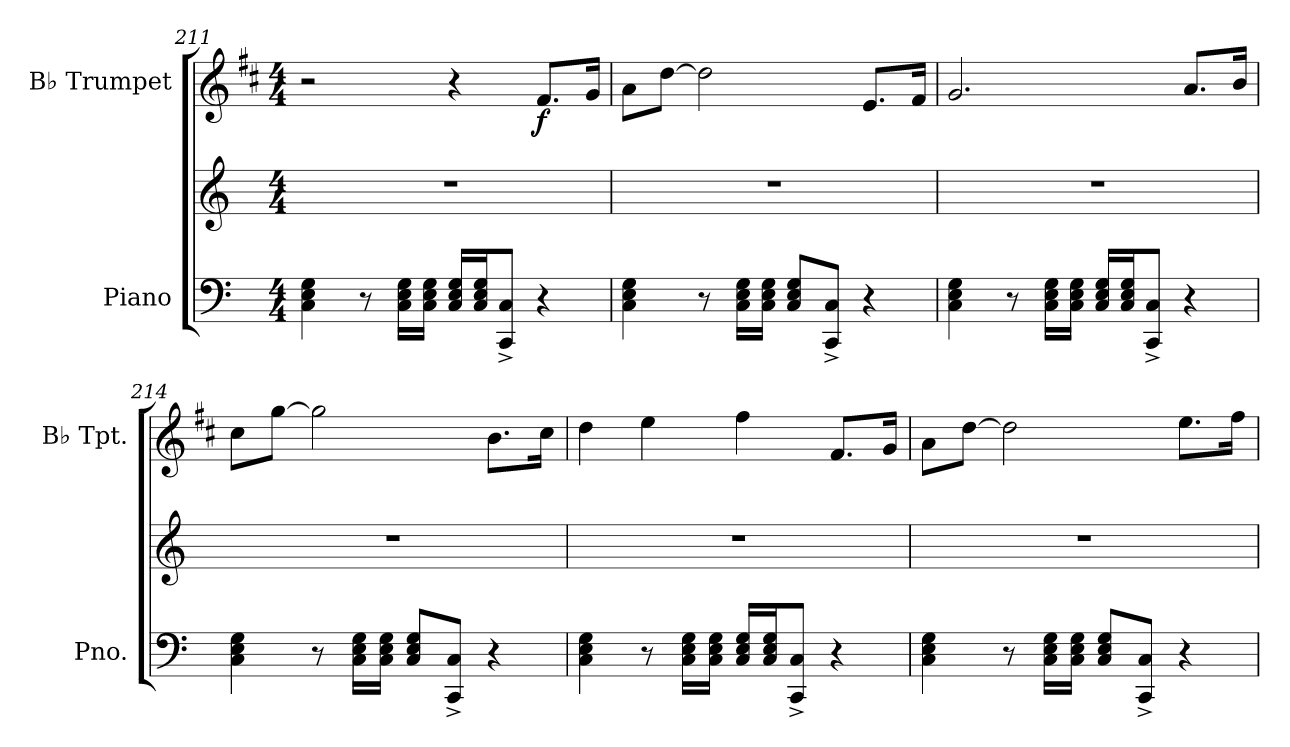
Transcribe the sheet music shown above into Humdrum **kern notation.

**kern	**kern	**kern	**dynam
*part2	*part2	*part1	*part1
*staff3	*staff2	*staff1	*staff1
*I"Piano	*	*I"B♭ Trumpet	*
*I'Pno.	*	*I'B♭ Tpt.	*
*clefF4	*clefG2	*clefG2	*
*	*	*ITrd1c2	*
*k[]	*k[]	*k[]	*
*M4/4	*M4/4	*M4/4	*
=211	=211	=211	=211
4C\ 4E\ 4G\	1r	2r	.
8r	.	.	.
16C\ 16E\ 16G\LL	.	.	.
16C\ 16E\ 16G\JJ	.	.	.
16C/ 16E/ 16G/LL	.	4r	.
16C/ 16E/ 16G/J	.	.	.
8CC/^ 8C/^J	.	.	.
!	!	!	!LO:DY:b
4r	.	8.e/L	f
.	.	16f/Jk	.
=212	=212	=212	=212
4C\ 4E\ 4G\	1r	8g\L	.
.	.	[8cc\J	.
8r	.	2cc\]	.
16C\ 16E\ 16G\LL	.	.	.
16C\ 16E\ 16G\JJ	.	.	.
8C/ 8E/ 8G/L	.	.	.
8CC/^ 8C/^J	.	.	.
4r	.	8.d/L	.
.	.	16e/Jk	.
=213	=213	=213	=213
4C\ 4E\ 4G\	1r	2.f/	.
8r	.	.	.
16C\ 16E\ 16G\LL	.	.	.
16C\ 16E\ 16G\JJ	.	.	.
16C/ 16E/ 16G/LL	.	.	.
16C/ 16E/ 16G/J	.	.	.
8CC/^ 8C/^J	.	.	.
4r	.	8.g/L	.
.	.	16a/Jk	.
!!LO:LB:g=z
=214	=214	=214	=214
4C\ 4E\ 4G\	1r	8b\L	.
.	.	[8ff\J	.
8r	.	2ff\]	.
16C\ 16E\ 16G\LL	.	.	.
16C\ 16E\ 16G\JJ	.	.	.
8C/ 8E/ 8G/L	.	.	.
8CC/^ 8C/^J	.	.	.
4r	.	8.a\L	.
.	.	16b\Jk	.
=215	=215	=215	=215
4C\ 4E\ 4G\	1r	4cc\	.
8r	.	4dd\	.
16C\ 16E\ 16G\LL	.	.	.
16C\ 16E\ 16G\JJ	.	.	.
16C/ 16E/ 16G/LL	.	4ee\	.
16C/ 16E/ 16G/J	.	.	.
8CC/^ 8C/^J	.	.	.
4r	.	8.e/L	.
.	.	16f/Jk	.
=216	=216	=216	=216
4C\ 4E\ 4G\	1r	8g\L	.
.	.	[8cc\J	.
8r	.	2cc\]	.
16C\ 16E\ 16G\LL	.	.	.
16C\ 16E\ 16G\JJ	.	.	.
8C/ 8E/ 8G/L	.	.	.
8CC/^ 8C/^J	.	.	.
4r	.	8.dd\L	.
.	.	16ee\Jk	.
=	=	=	=
*-	*-	*-	*-
